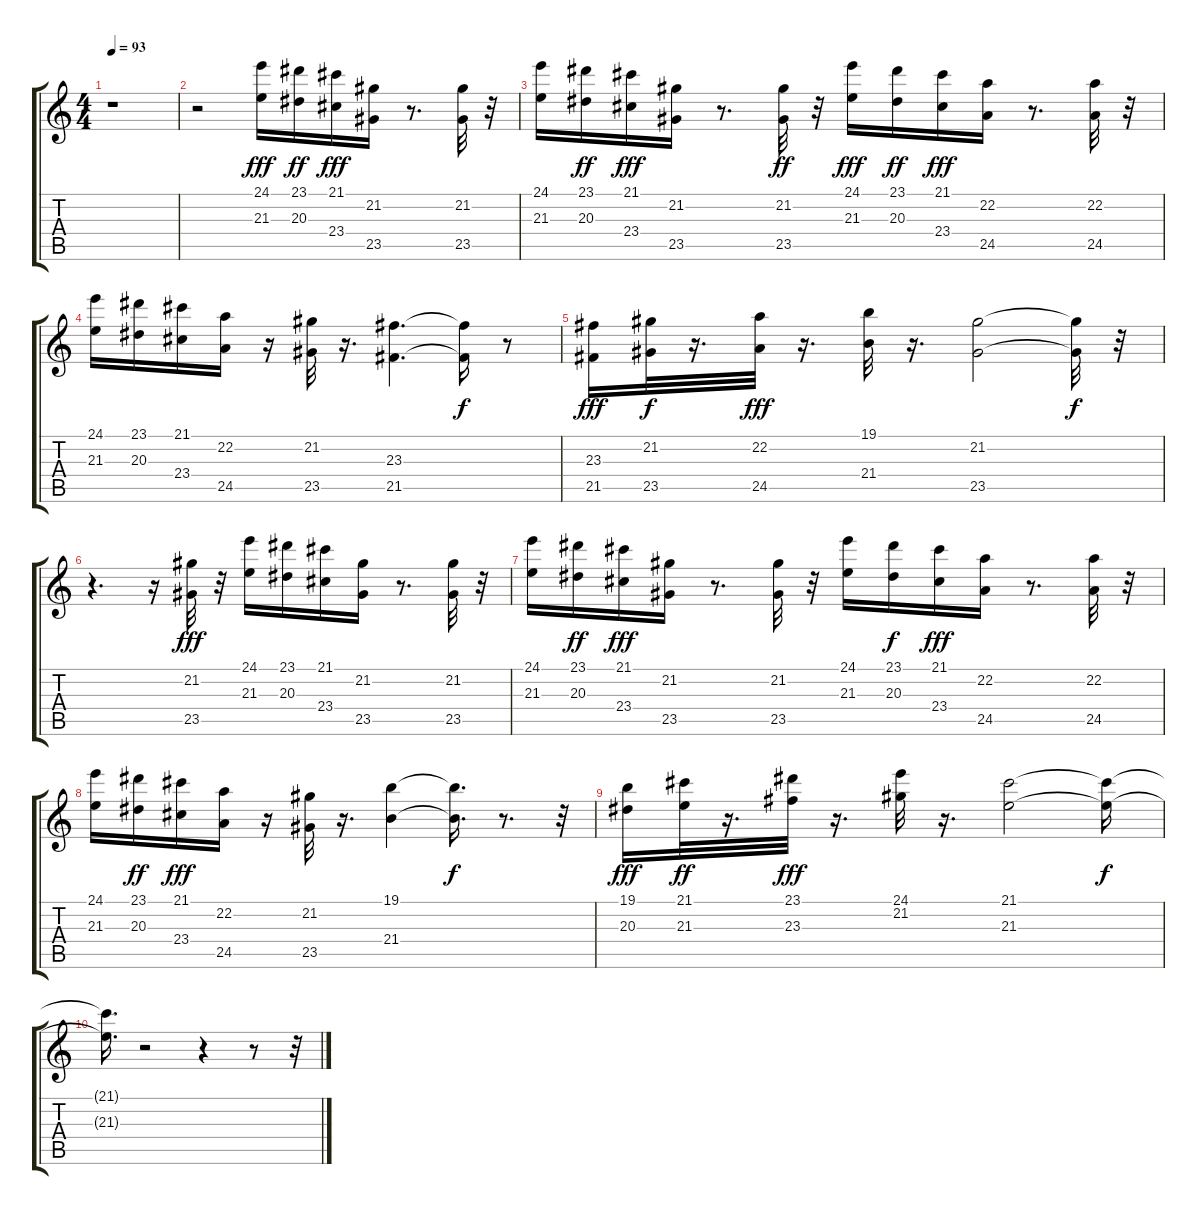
\track "" {instrument electricgrandpiano}
\staff {score tabs}
\tuning (E4 B3 G3 D3 A2 E2) {hide}
\ts (4 4)
\tempo 93
\clef g2
\ks c
r.1{dy f} |
r.2 (24.1 21.3).16{dy fff} (23.1 20.3).16{dy ff} (21.1 23.4).16{dy fff} (21.2 23.5).16 r.8{d} (21.2 23.5).32 r.32 |
(24.1 21.3).16 (23.1 20.3).16{dy ff} (21.1 23.4).16{dy fff} (21.2 23.5).16 r.8{d} (21.2 23.5).32{dy ff} r.32 (24.1 21.3).16{dy fff} (23.1 20.3).16{dy ff} (21.1 23.4).16{dy fff} (22.2 24.5).16 r.8{d} (22.2 24.5).32 r.32 |
(24.1 21.3).16 (23.1 20.3).16 (21.1 23.4).16 (22.2 24.5).16 r.16 (21.2 23.5).32 r.16{d} (23.3 21.5).4{d} (23.3{t} 21.5{t}).16{dy f} r.8 |
(23.3 21.5).16{dy fff} (21.2 23.5).32{dy f} r.16{d} (22.2 24.5).32{dy fff} r.16{d} (19.1 21.4).32 r.16{d} (21.2 23.5).2 (21.2{t} 23.5{t}).32{dy f} r.32 |
r.4{d} r.16 (21.2 23.5).32{dy fff} r.32 (24.1 21.3).16 (23.1 20.3).16 (21.1 23.4).16 (21.2 23.5).16 r.8{d} (21.2 23.5).32 r.32 |
(24.1 21.3).16 (23.1 20.3).16{dy ff} (21.1 23.4).16{dy fff} (21.2 23.5).16 r.8{d} (21.2 23.5).32 r.32 (24.1 21.3).16 (23.1 20.3).16{dy f} (21.1 23.4).16{dy fff} (22.2 24.5).16 r.8{d} (22.2 24.5).32 r.32 |
(24.1 21.3).16 (23.1 20.3).16{dy ff} (21.1 23.4).16{dy fff} (22.2 24.5).16 r.16 (21.2 23.5).32 r.16{d} (19.1 21.4).4 (19.1{t} 21.4{t}).16{d dy f} r.8{d} r.32 |
(19.1 20.3).16{dy fff} (21.1 21.3).32{dy ff} r.16{d} (23.1 23.3).32{dy fff} r.16{d} (24.1 21.2).32 r.16{d} (21.1 21.3).2 (21.1{t} 21.3{t}).16{dy f} |
(21.1{t} 21.3{t}).16{d} r.2 r.4 r.8 r.32
